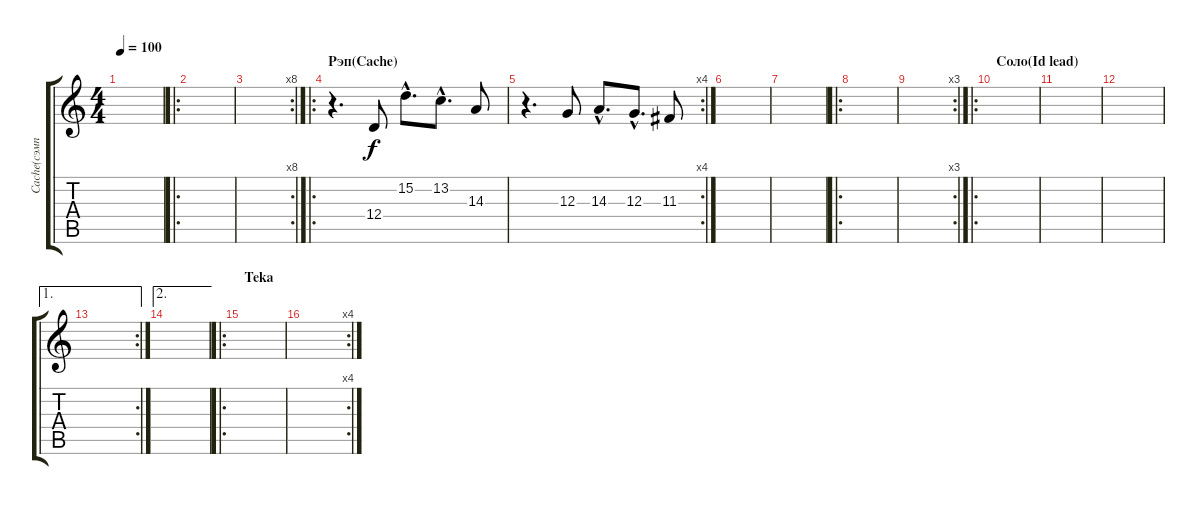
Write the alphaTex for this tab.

\track ("Cache(сэмплы)" "Cache(сэмп") {instrument electricgrandpiano}
\staff {score tabs}
\tuning (E4 B3 G3 D3 A2 E2) {hide}
\ts (4 4)
\tempo 100
\clef g2
\ks c
|
\ro
|
\rc 8
|
\ro
\section ("" "Рэп(Cache)")
r.4{d} 12.4.8 15.2{hac}.8{d} 13.2{hac}.8{d} 14.3.8 |
\rc 4
r.4{d} 12.3.8 14.3{hac}.8{d} 12.3{hac}.8{d} 11.3.8 |
|
|
\ro
|
\rc 3
|
\ro
\section ("" "Соло(Id lead)")
|
|
|
\ae 1
\rc 2
|
\ae 2
|
\ro
\section ("" "Teka")
|
\rc 4
